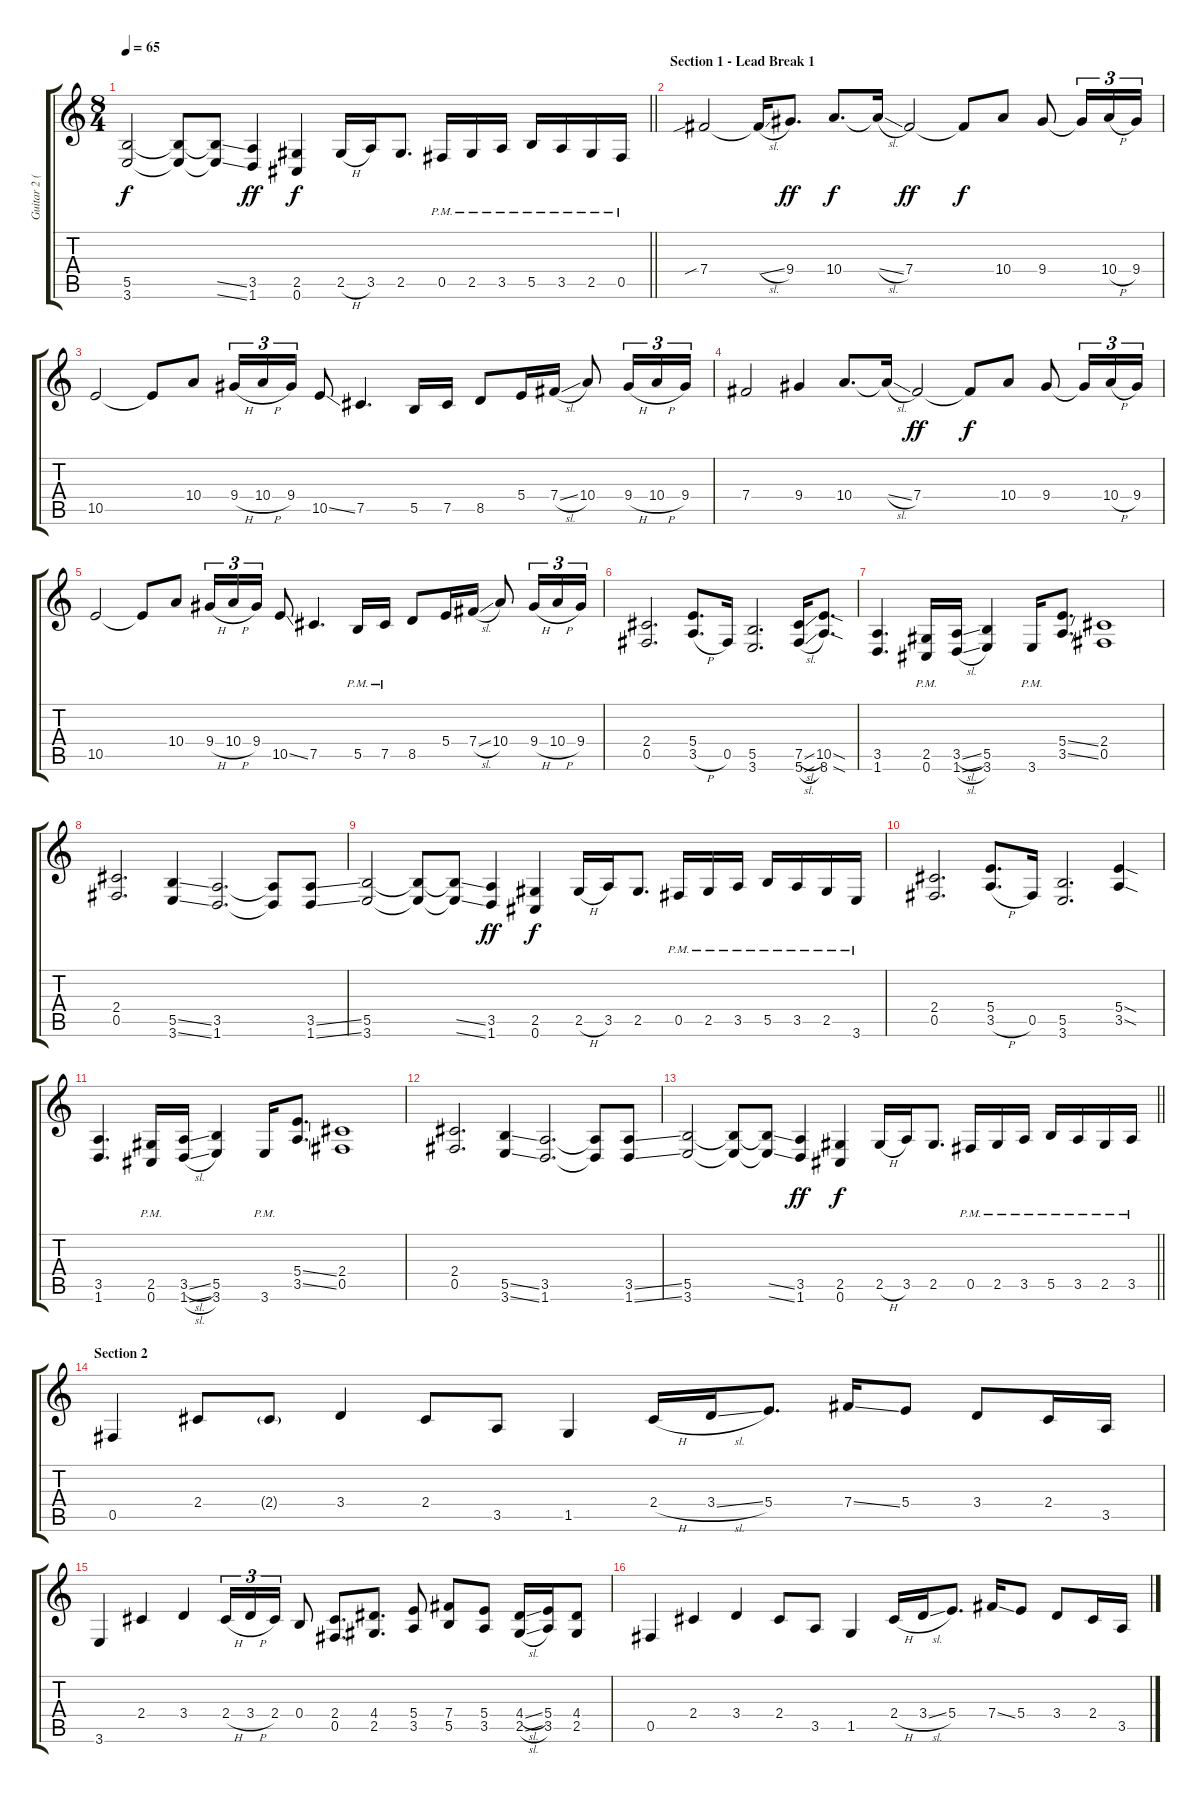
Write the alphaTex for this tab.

\track ("Guitar 2 (Distortion)" "Guitar 2 (") {instrument distortionguitar}
\staff {score tabs}
\tuning (Db4 Ab3 E3 B2 Gb2 Db2) {hide}
\ts (8 4)
\tempo 65
\clef g2
\barLineRight lightlight
\ks c
(5.5 3.6).2{dy f} (5.5{t} 3.6{t}).8 (5.5{ss t} 3.6{ss t}).8 (3.5 1.6).4{dy ff} (2.5 0.6).4{dy f} 2.5{h}.16 3.5.16 2.5.8{d} 0.5{pm}.16 2.5{pm}.16 3.5{pm}.16 5.5{pm}.16 3.5{pm}.16 2.5{pm}.16 0.5{pm}.16 |
\section ("" "Section 1 - Lead Break 1")
7.4{sib}.2 7.4{sl t}.16 9.4.8{d dy ff} 10.4.8{d dy f} 10.4{sl t}.16 7.4.2{dy ff} 7.4{t}.8{dy f} 10.4.8 9.4.8 9.4{t}.16{tu (3 2)} 10.4{h}.16{tu (3 2)} 9.4.16{tu (3 2)} |
10.5.2 10.5{t}.8 10.4.8 9.4{h}.16{tu (3 2)} 10.4{h}.16{tu (3 2)} 9.4.16{tu (3 2)} 10.5{ss}.8 7.5.4{d} 5.5.16 7.5.16 8.5.8 5.4.16 7.4{sl}.16 10.4.8 9.4{h}.16{tu (3 2)} 10.4{h}.16{tu (3 2)} 9.4.16{tu (3 2)} |
7.4.2 9.4.4 10.4.8{d} 10.4{sl t}.16 7.4.2{dy ff} 7.4{t}.8{dy f} 10.4.8 9.4.8 9.4{t}.16{tu (3 2)} 10.4{h}.16{tu (3 2)} 9.4.16{tu (3 2)} |
10.5.2 10.5{t}.8 10.4.8 9.4{h}.16{tu (3 2)} 10.4{h}.16{tu (3 2)} 9.4.16{tu (3 2)} 10.5{ss}.8 7.5.4{d} 5.5{pm}.16 7.5{pm}.16 8.5.8 5.4.16 7.4{sl}.16 10.4.8 9.4{h}.16{tu (3 2)} 10.4{h}.16{tu (3 2)} 9.4.16{tu (3 2)} |
(2.4 0.5).2{d} (5.4 3.5{h}).8{d} 0.5.16 (5.5 3.6).2{d} (7.5{sl} 5.6{sl}).16 (10.5{sod} 8.6{sod}).8{d} |
(3.5 1.6).4{d} (2.5{pm} 0.6{pm}).16 (3.5{sl} 1.6{sl}).16 (5.5 3.6).4 3.6{pm}.16 (5.4{ss} 3.5{ss}).8{d} (2.4 0.5).1 |
(2.4 0.5).2{d} (5.5{ss} 3.6{ss}).4 (3.5 1.6).2{d} (3.5{t} 1.6{t}).8 (3.5{ss} 1.6{ss}).8 |
(5.5 3.6).2 (5.5{t} 3.6{t}).8 (5.5{ss t} 3.6{ss t}).8 (3.5 1.6).4{dy ff} (2.5 0.6).4{dy f} 2.5{h}.16 3.5.16 2.5.8{d} 0.5{pm}.16 2.5{pm}.16 3.5{pm}.16 5.5{pm}.16 3.5{pm}.16 2.5{pm}.16 3.6{pm}.16 |
(2.4 0.5).2{d} (5.4 3.5{h}).8{d} 0.5.16 (5.5 3.6).2{d} (5.4{sod} 3.5{sod}).4 |
(3.5 1.6).4{d} (2.5{pm} 0.6{pm}).16 (3.5{sl} 1.6{sl}).16 (5.5 3.6).4 3.6{pm}.16 (5.4{ss} 3.5{ss}).8{d} (2.4 0.5).1 |
(2.4 0.5).2{d} (5.5{ss} 3.6{ss}).4 (3.5 1.6).2{d} (3.5{t} 1.6{t}).8 (3.5{ss} 1.6{ss}).8 |
\barLineRight lightlight
(5.5 3.6).2 (5.5{t} 3.6{t}).8 (5.5{ss t} 3.6{ss t}).8 (3.5 1.6).4{dy ff} (2.5 0.6).4{dy f} 2.5{h}.16 3.5.16 2.5.8{d} 0.5{pm}.16 2.5{pm}.16 3.5{pm}.16 5.5{pm}.16 3.5{pm}.16 2.5{pm}.16 3.5{pm}.16 |
\section ("" "Section 2")
0.5.4 2.4.8 2.4{g}.8 3.4.4 2.4.8 3.5.8 1.5.4 2.4{h}.16 3.4{sl}.16 5.4.8{d} 7.4{ss}.16 5.4.8 3.4.8 2.4.16 3.5.16 |
3.6.4 2.4.4 3.4.4 2.4{h}.16{tu (3 2)} 3.4{h}.16{tu (3 2)} 2.4.16{tu (3 2)} 0.4.8 (2.4 0.5).8{d} (4.4 2.5).8{d} (5.4 3.5).8 (7.4 5.5).8 (5.4 3.5).8 (4.4{sl} 2.5{sl}).16 (5.4 3.5).16 (4.4 2.5).8 |
0.5.4 2.4.4 3.4.4 2.4.8 3.5.8 1.5.4 2.4{h}.16 3.4{sl}.16 5.4.8{d} 7.4{ss}.16 5.4.8 3.4.8 2.4.16 3.5.16
